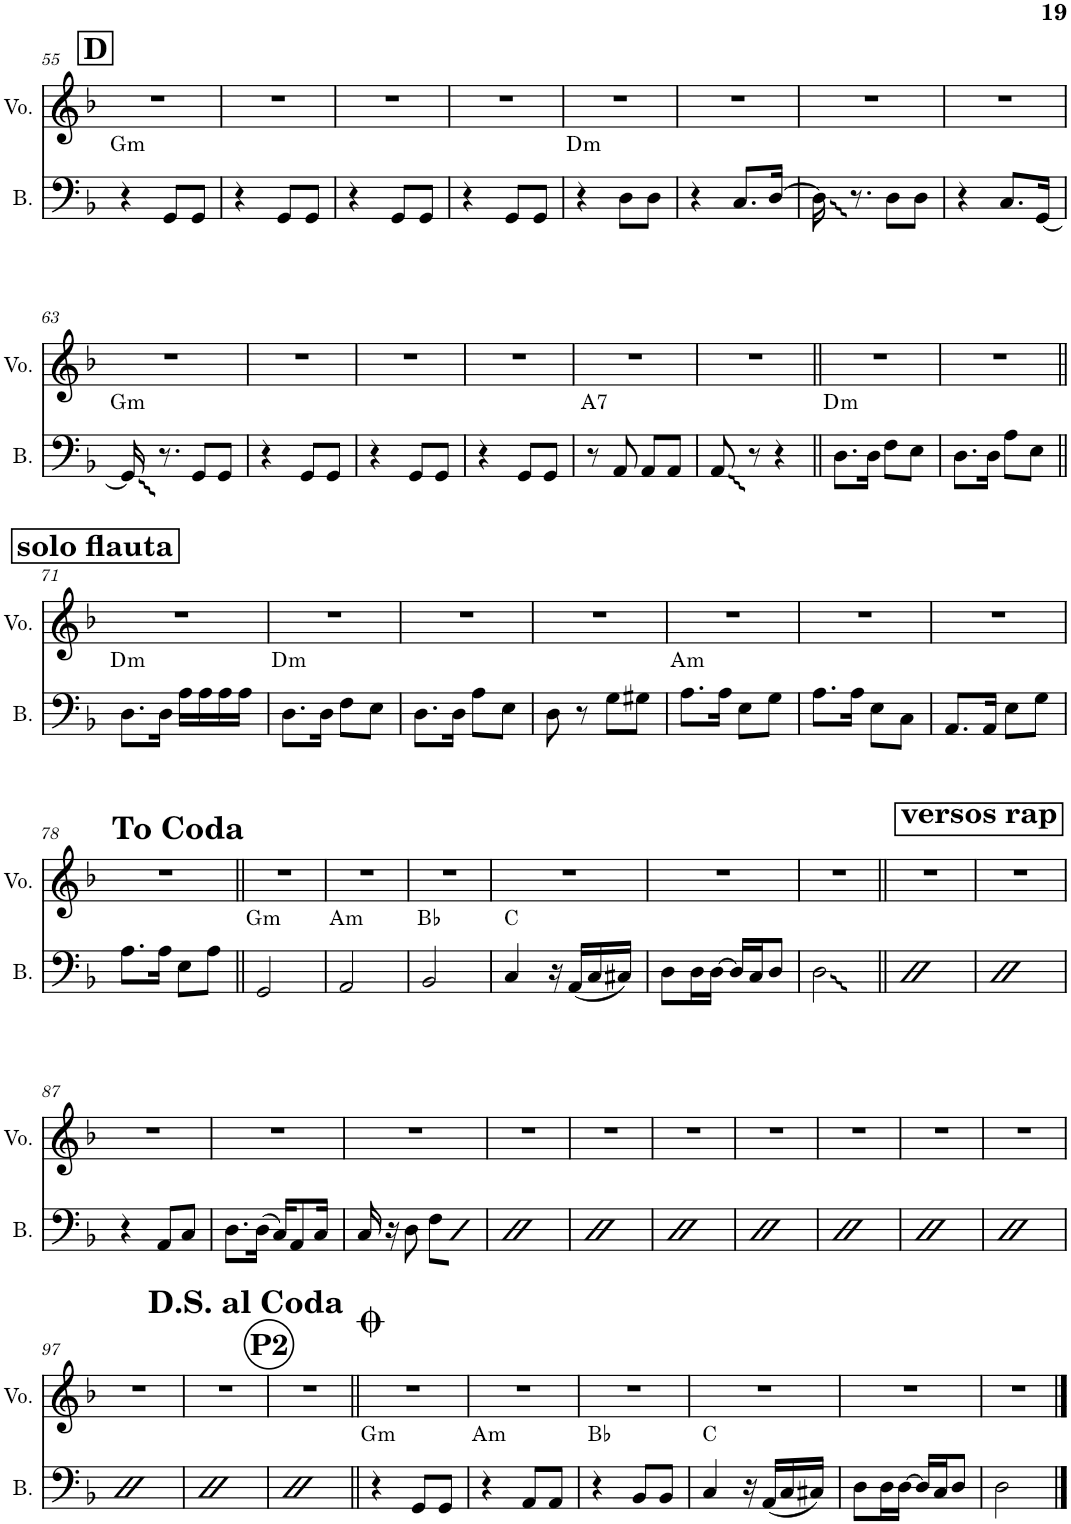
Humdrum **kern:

**kern	**harte	**kern
*part2	*part2	*part1
*staff2	*	*staff1
*I"Electric Bass	*	*I"Voice
*I'B.	*	*I'Vo.
!!LO:PB:g=z
*clefF4	*	*clefG2
*Trd7c12	*	*
*k[b-]	*	*k[b-]
*M2/4	*	*M2/4
!!LO:REH:place=s1:a:B:cj:fs=14:t=D
=55	=55	=55
!	!LO:H:kt=m	!
4r	G:min	2r
8GG/L	.	.
8GG/J	.	.
=56	=56	=56
4r	.	2r
8GG/L	.	.
8GG/J	.	.
=57	=57	=57
4r	.	2r
8GG/L	.	.
8GG/J	.	.
=58	=58	=58
4r	.	2r
8GG/L	.	.
8GG/J	.	.
=59	=59	=59
!	!LO:H:kt=m	!
4r	D:min	2r
8D\L	.	.
8D\J	.	.
=60	=60	=60
4r	.	2r
8.C/L	.	.
[16D/Jk	.	.
=61	=61	=61
16D\]	.	2r
8.r	.	.
8D\L	.	.
8D\J	.	.
=62	=62	=62
4r	.	2r
8.C/L	.	.
[16GG/Jk	.	.
!!LO:LB:g=z
=63	=63	=63
!	!LO:H:kt=m	!
16GG/]	G:min	2r
8.r	.	.
8GG/L	.	.
8GG/J	.	.
=64	=64	=64
4r	.	2r
8GG/L	.	.
8GG/J	.	.
=65	=65	=65
4r	.	2r
8GG/L	.	.
8GG/J	.	.
=66	=66	=66
4r	.	2r
8GG/L	.	.
8GG/J	.	.
=67	=67	=67
!	!LO:H:kt=7	!
8r	A:7	2r
8AA/	.	.
8AA/L	.	.
8AA/J	.	.
=68	=68	=68
8AA/	.	2r
8r	.	.
4r	.	.
=69||	=69||	=69||
!	!LO:H:kt=m	!
8.D\L	D:min	2r
16D\Jk	.	.
8F\L	.	.
8E\J	.	.
=70	=70	=70
8.D\L	.	2r
16D\Jk	.	.
8A\L	.	.
8E\J	.	.
!!LO:LB:g=z
!!LO:REH:place=s1:a:B:cj:fs=14:t=solo flauta
=71||	=71||	=71||
!	!LO:H:kt=m	!
8.D\L	D:min	2r
16D\Jk	.	.
16A\LL	.	.
16A\	.	.
16A\	.	.
16A\JJ	.	.
=72	=72	=72
!	!LO:H:kt=m	!
8.D\L	D:min	2r
16D\Jk	.	.
8F\L	.	.
8E\J	.	.
=73	=73	=73
8.D\L	.	2r
16D\Jk	.	.
8A\L	.	.
8E\J	.	.
=74	=74	=74
8D\	.	2r
8r	.	.
8G\L	.	.
8G#X\J	.	.
=75	=75	=75
!	!LO:H:kt=m	!
8.A\L	A:min	2r
16A\Jk	.	.
8E\L	.	.
8G\J	.	.
=76	=76	=76
8.A\L	.	2r
16A\Jk	.	.
8E\L	.	.
8C\J	.	.
=77	=77	=77
8.AA/L	.	2r
16AA/Jk	.	.
8E\L	.	.
8G\J	.	.
!!LO:LB:g=z
=78	=78	=78
8.A\L	.	2r
16A\Jk	.	.
8E\L	.	.
8A\J	.	.
!	!	!LO:TX:a:t=<b><font size="15"/>To Coda</b>
=79||	=79||	=79||
!	!LO:H:kt=m	!
2GG/	G:min	2r
=80	=80	=80
!	!LO:H:kt=m	!
2AA/	A:min	2r
=81	=81	=81
2BB-/	Bb:maj	2r
=82	=82	=82
4C/	C:maj	2r
16r	.	.
(16AA/LL	.	.
16C/	.	.
16C#X/JJ)	.	.
=83	=83	=83
8D\L	.	2r
16D\L	.	.
[16D\JJ	.	.
16D/LL]	.	.
16C/J	.	.
8D/J	.	.
=84	=84	=84
2D\	.	2r
!!LO:REH:place=s1:a:B:cj:fs=14:t=versos rap:qo=1.5
=85||	=85||	=85||
2D	.	2r
=86	=86	=86
2D	.	2r
!!LO:LB:g=z
=87	=87	=87
4r	.	2r
8AA/L	.	.
8C/J	.	.
=88	=88	=88
8.D\L	.	2r
(16D\Jk	.	.
16C/KL)	.	.
8AA/	.	.
16C/Jk	.	.
=89	=89	=89
16C/	.	2r
16r	.	.
8D\	.	.
8F\L	.	.
8DJ	.	.
=90	=90	=90
2D	.	2r
=91	=91	=91
2D	.	2r
=92	=92	=92
2D	.	2r
=93	=93	=93
2D	.	2r
=94	=94	=94
2D	.	2r
=95	=95	=95
2D	.	2r
=96	=96	=96
2D	.	2r
!!LO:LB:g=z
=97	=97	=97
2D	.	2r
=98	=98	=98
2D	.	2r
!!LO:REH:place=s1:a:B:cj:enc=circle:fs=14:t=P2
=99	=99	=99
2D	.	2r
!	!	!LO:TX:a:t=<b><font size="15"/>D.S. al Coda</b>
=100||	=100||	=100||
!	!LO:H:kt=m	!
4r	G:min	2r
8GG/L	.	.
8GG/J	.	.
=101	=101	=101
!	!LO:H:kt=m	!
4r	A:min	2r
8AA/L	.	.
8AA/J	.	.
=102	=102	=102
4r	Bb:maj	2r
8BB-/L	.	.
8BB-/J	.	.
=103	=103	=103
4C/	C:maj	2r
16r	.	.
(16AA/LL	.	.
16C/	.	.
16C#X/JJ)	.	.
=104	=104	=104
8D\L	.	2r
16D\L	.	.
[16D\JJ	.	.
16D/LL]	.	.
16C/J	.	.
8D/J	.	.
=105	=105	=105
2D\	.	2r
==	==	==
*-	*-	*-
